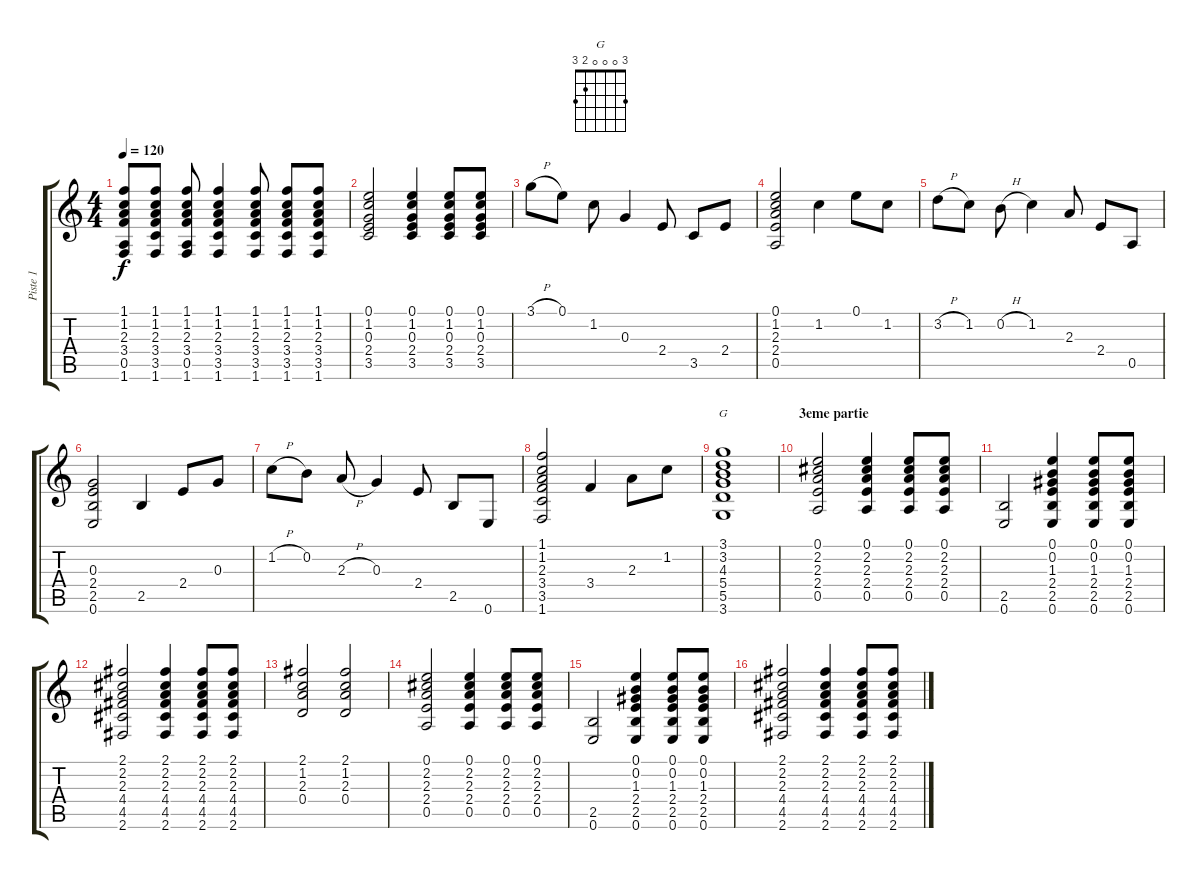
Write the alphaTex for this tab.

\track ("Piste 1" "Piste 1") {instrument acousticguitarnylon}
\staff {score tabs}
\tuning (E4 B3 G3 D3 A2 E2) {hide}
\chord ("G" 3 0 0 0 2 3)
\ts (4 4)
\tempo 120
\clef g2
\ks c
(1.1 1.2 2.3 3.4 0.5 1.6).8{dy f} (1.1 1.2 2.3 3.4 3.5 1.6).8 (1.1 1.2 2.3 3.4 0.5 1.6).8 (1.1 1.2 2.3 3.4 3.5 1.6).4 (1.1 1.2 2.3 3.4 3.5 1.6).8 (1.1 1.2 2.3 3.4 3.5 1.6).8 (1.1 1.2 2.3 3.4 3.5 1.6).8 |
(0.1 1.2 0.3 2.4 3.5).2 (0.1 1.2 0.3 2.4 3.5).4 (0.1 1.2 0.3 2.4 3.5).8 (0.1 1.2 0.3 2.4 3.5).8 |
3.1{h}.8 0.1.8 1.2.8 0.3.4 2.4.8 3.5.8 2.4.8 |
(0.1 1.2 2.3 2.4 0.5).2 1.2.4 0.1.8 1.2.8 |
3.2{h}.8 1.2.8 0.2{h}.8 1.2.4 2.3.8 2.4.8 0.5.8 |
(0.3 2.4 2.5 0.6).2 2.5.4 2.4.8 0.3.8 |
1.2{h}.8 0.2.8 2.3{h}.8 0.3.4 2.4.8 2.5.8 0.6.8 |
(1.1 1.2 2.3 3.4 3.5 1.6).2 3.4.4 2.3.8 1.2.8 |
(3.1 3.2 4.3 5.4 5.5 3.6).1{ch "G"} |
\section ("" "3eme partie")
(0.1 2.2 2.3 2.4 0.5).2 (0.1 2.2 2.3 2.4 0.5).4 (0.1 2.2 2.3 2.4 0.5).8 (0.1 2.2 2.3 2.4 0.5).8 |
(2.5 0.6).2 (0.1 0.2 1.3 2.4 2.5 0.6).4 (0.1 0.2 1.3 2.4 2.5 0.6).8 (0.1 0.2 1.3 2.4 2.5 0.6).8 |
(2.1 2.2 2.3 4.4 4.5 2.6).2 (2.1 2.2 2.3 4.4 4.5 2.6).4 (2.1 2.2 2.3 4.4 4.5 2.6).8 (2.1 2.2 2.3 4.4 4.5 2.6).8 |
(2.1 1.2 2.3 0.4).2 (2.1 1.2 2.3 0.4).2 |
(0.1 2.2 2.3 2.4 0.5).2 (0.1 2.2 2.3 2.4 0.5).4 (0.1 2.2 2.3 2.4 0.5).8 (0.1 2.2 2.3 2.4 0.5).8 |
(2.5 0.6).2 (0.1 0.2 1.3 2.4 2.5 0.6).4 (0.1 0.2 1.3 2.4 2.5 0.6).8 (0.1 0.2 1.3 2.4 2.5 0.6).8 |
(2.1 2.2 2.3 4.4 4.5 2.6).2 (2.1 2.2 2.3 4.4 4.5 2.6).4 (2.1 2.2 2.3 4.4 4.5 2.6).8 (2.1 2.2 2.3 4.4 4.5 2.6).8
